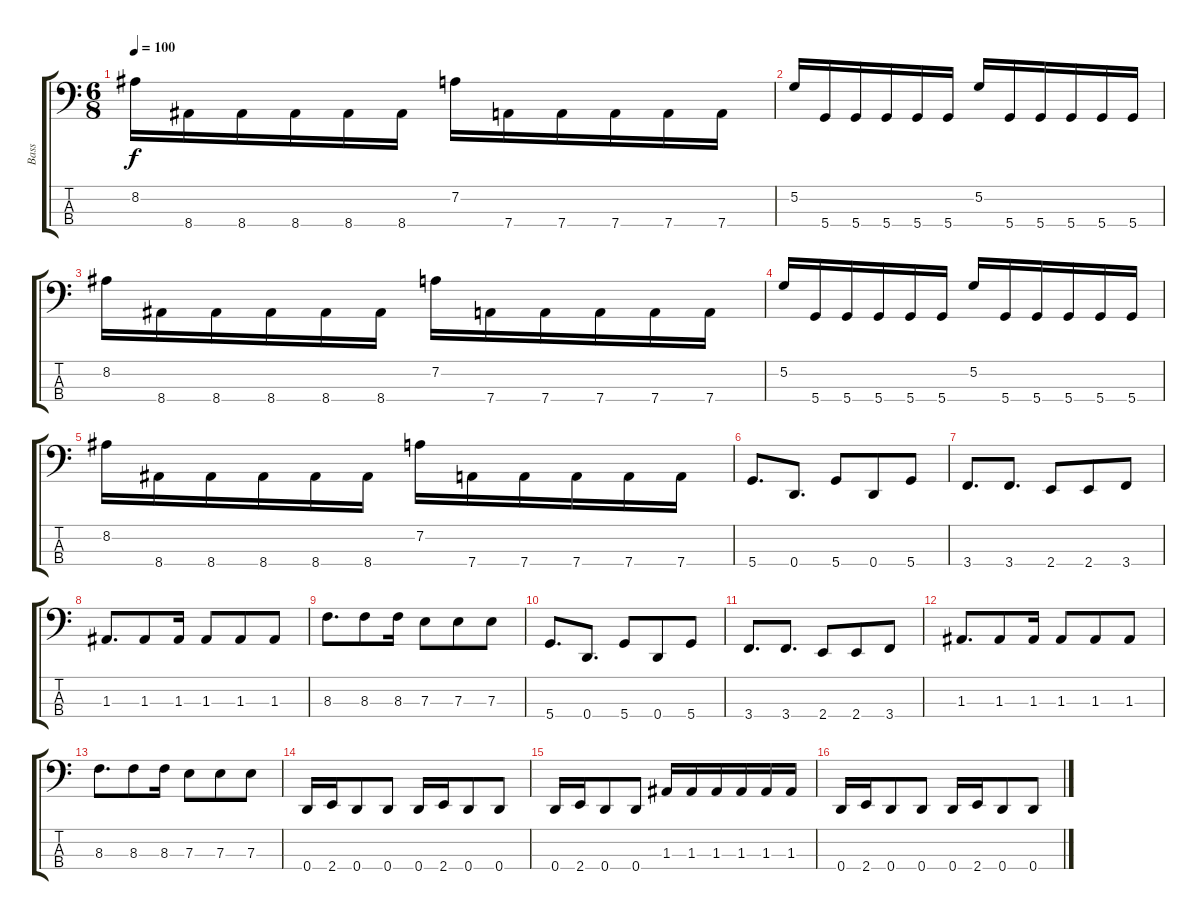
\track ("Bass" "Bass") {instrument electricbassfinger}
\staff {score tabs}
\tuning (G2 D2 A1 D1) {hide}
\ts (6 8)
\tempo 100
\clef f4
\ks c
8.2.16{dy f} 8.4.16 8.4.16 8.4.16 8.4.16 8.4.16 7.2.16 7.4.16 7.4.16 7.4.16 7.4.16 7.4.16 |
5.2.16 5.4.16 5.4.16 5.4.16 5.4.16 5.4.16 5.2.16 5.4.16 5.4.16 5.4.16 5.4.16 5.4.16 |
8.2.16 8.4.16 8.4.16 8.4.16 8.4.16 8.4.16 7.2.16 7.4.16 7.4.16 7.4.16 7.4.16 7.4.16 |
5.2.16 5.4.16 5.4.16 5.4.16 5.4.16 5.4.16 5.2.16 5.4.16 5.4.16 5.4.16 5.4.16 5.4.16 |
8.2.16 8.4.16 8.4.16 8.4.16 8.4.16 8.4.16 7.2.16 7.4.16 7.4.16 7.4.16 7.4.16 7.4.16 |
5.4.8{d} 0.4.8{d} 5.4.8 0.4.8 5.4.8 |
3.4.8{d} 3.4.8{d} 2.4.8 2.4.8 3.4.8 |
1.3.8{d} 1.3.8 1.3.16 1.3.8 1.3.8 1.3.8 |
8.3.8{d} 8.3.8 8.3.16 7.3.8 7.3.8 7.3.8 |
5.4.8{d} 0.4.8{d} 5.4.8 0.4.8 5.4.8 |
3.4.8{d} 3.4.8{d} 2.4.8 2.4.8 3.4.8 |
1.3.8{d} 1.3.8 1.3.16 1.3.8 1.3.8 1.3.8 |
8.3.8{d} 8.3.8 8.3.16 7.3.8 7.3.8 7.3.8 |
0.4.16 2.4.16 0.4.8 0.4.8 0.4.16 2.4.16 0.4.8 0.4.8 |
0.4.16 2.4.16 0.4.8 0.4.8 1.3.16 1.3.16 1.3.16 1.3.16 1.3.16 1.3.16 |
0.4.16 2.4.16 0.4.8 0.4.8 0.4.16 2.4.16 0.4.8 0.4.8
